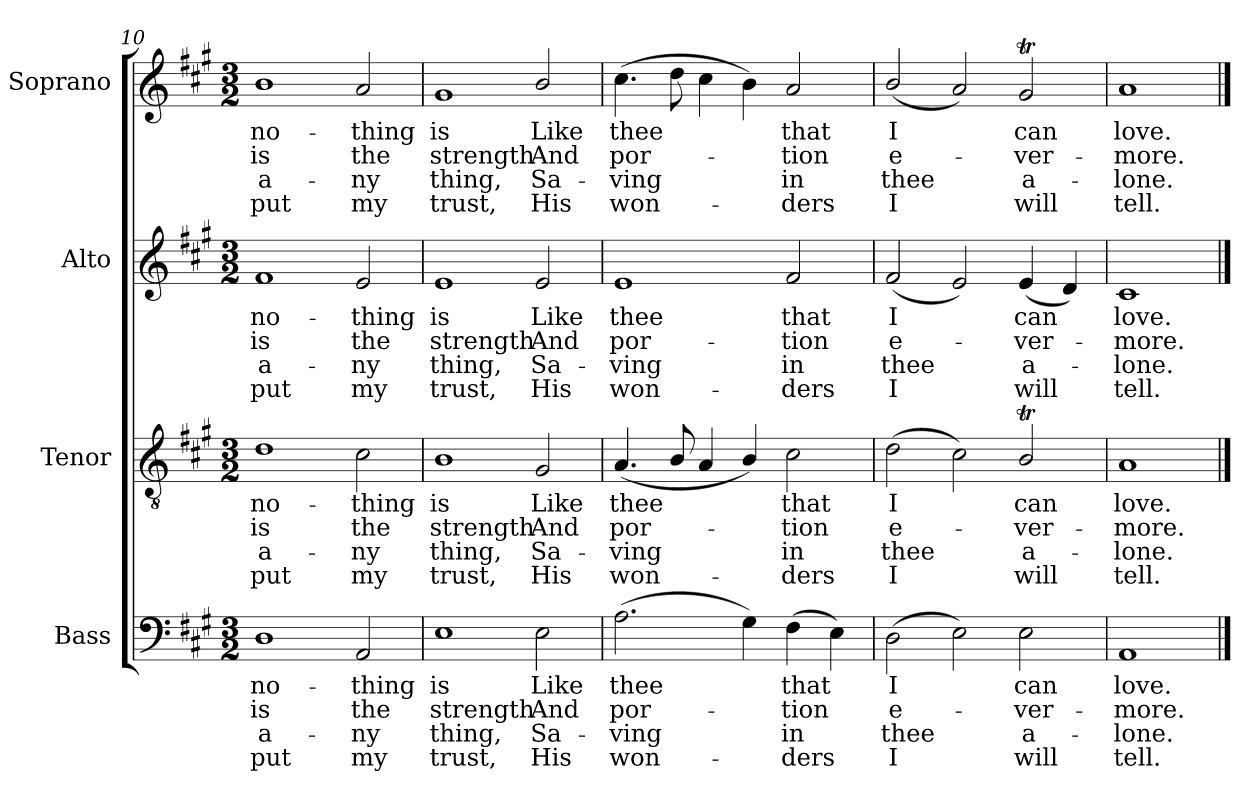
**kern	**text	**text	**text	**text	**kern	**text	**text	**text	**text	**kern	**text	**text	**text	**text	**kern	**text	**text	**text	**text
*part4	*part4	*part4	*part4	*part4	*part3	*part3	*part3	*part3	*part3	*part2	*part2	*part2	*part2	*part2	*part1	*part1	*part1	*part1	*part1
*staff4	*staff4	*staff4	*staff4	*staff4	*staff3	*staff3	*staff3	*staff3	*staff3	*staff2	*staff2	*staff2	*staff2	*staff2	*staff1	*staff1	*staff1	*staff1	*staff1
*I"Bass	*	*	*	*	*I"Tenor	*	*	*	*	*I"Alto	*	*	*	*	*I"Soprano	*	*	*	*
*I'B.	*	*	*	*	*I'T.	*	*	*	*	*I'A.	*	*	*	*	*I'S.	*	*	*	*
*clefF4	*	*	*	*	*clefGv2	*	*	*	*	*clefG2	*	*	*	*	*clefG2	*	*	*	*
*	*	*	*	*	*ITrd7c12	*	*	*	*	*	*	*	*	*	*	*	*	*	*
*k[f#c#g#]	*	*	*	*	*k[f#c#g#]	*	*	*	*	*k[f#c#g#]	*	*	*	*	*k[f#c#g#]	*	*	*	*
*A:	*	*	*	*	*A:	*	*	*	*	*A:	*	*	*	*	*A:	*	*	*	*
*M3/2	*	*	*	*	*M3/2	*	*	*	*	*M3/2	*	*	*	*	*M3/2	*	*	*	*
=10	=10	=10	=10	=10	=10	=10	=10	=10	=10	=10	=10	=10	=10	=10	=10	=10	=10	=10	=10
!	!LO:LY:b:color=#000000	!LO:LY:b:color=#000000	!LO:LY:b:color=#000000	!LO:LY:b:color=#000000	!	!	!	!	!	!	!	!	!	!	!	!	!	!	!
!	!	!	!	!	!	!LO:LY:b:color=#000000	!LO:LY:b:color=#000000	!LO:LY:b:color=#000000	!LO:LY:b:color=#000000	!	!	!	!	!	!	!	!	!	!
!	!	!	!	!	!	!	!	!	!	!	!LO:LY:b:color=#000000	!LO:LY:b:color=#000000	!LO:LY:b:color=#000000	!LO:LY:b:color=#000000	!	!	!	!	!
!	!	!	!	!	!	!	!	!	!	!	!	!	!	!	!	!LO:LY:b:color=#000000	!LO:LY:b:color=#000000	!LO:LY:b:color=#000000	!LO:LY:b:color=#000000
1Di	no-	is	a-	-put	1Di	no-	is	a-	-put	1f#i	no-	is	a-	-put	1bi	no-	is	a-	-put
!	!LO:LY:b:color=#000000	!LO:LY:b:color=#000000	!LO:LY:b:color=#000000	!LO:LY:b:color=#000000	!	!	!	!	!	!	!	!	!	!	!	!	!	!	!
!	!	!	!	!	!	!LO:LY:b:color=#000000	!LO:LY:b:color=#000000	!LO:LY:b:color=#000000	!LO:LY:b:color=#000000	!	!	!	!	!	!	!	!	!	!
!	!	!	!	!	!	!	!	!	!	!	!LO:LY:b:color=#000000	!LO:LY:b:color=#000000	!LO:LY:b:color=#000000	!LO:LY:b:color=#000000	!	!	!	!	!
!	!	!	!	!	!	!	!	!	!	!	!	!	!	!	!	!LO:LY:b:color=#000000	!LO:LY:b:color=#000000	!LO:LY:b:color=#000000	!LO:LY:b:color=#000000
2AAi/	-thing	the	ny	my	2C#i\	-thing	the	ny	my	2ei/	-thing	the	ny	my	2ai/	-thing	the	ny	my
=11	=11	=11	=11	=11	=11	=11	=11	=11	=11	=11	=11	=11	=11	=11	=11	=11	=11	=11	=11
!	!LO:LY:b:color=#000000	!LO:LY:b:color=#000000	!LO:LY:b:color=#000000	!LO:LY:b:color=#000000	!	!	!	!	!	!	!	!	!	!	!	!	!	!	!
!	!	!	!	!	!	!LO:LY:b:color=#000000	!LO:LY:b:color=#000000	!LO:LY:b:color=#000000	!LO:LY:b:color=#000000	!	!	!	!	!	!	!	!	!	!
!	!	!	!	!	!	!	!	!	!	!	!LO:LY:b:color=#000000	!LO:LY:b:color=#000000	!LO:LY:b:color=#000000	!LO:LY:b:color=#000000	!	!	!	!	!
!	!	!	!	!	!	!	!	!	!	!	!	!	!	!	!	!LO:LY:b:color=#000000	!LO:LY:b:color=#000000	!LO:LY:b:color=#000000	!LO:LY:b:color=#000000
1Ei	is	strength	thing,	trust,	1BBi	is	strength	thing,	trust,	1ei	is	strength	thing,	trust,	1g#i	is	strength	thing,	trust,
!	!LO:LY:b:color=#000000	!LO:LY:b:color=#000000	!LO:LY:b:color=#000000	!LO:LY:b:color=#000000	!	!	!	!	!	!	!	!	!	!	!	!	!	!	!
!	!	!	!	!	!	!LO:LY:b:color=#000000	!LO:LY:b:color=#000000	!LO:LY:b:color=#000000	!LO:LY:b:color=#000000	!	!	!	!	!	!	!	!	!	!
!	!	!	!	!	!	!	!	!	!	!	!LO:LY:b:color=#000000	!LO:LY:b:color=#000000	!LO:LY:b:color=#000000	!LO:LY:b:color=#000000	!	!	!	!	!
!	!	!	!	!	!	!	!	!	!	!	!	!	!	!	!	!LO:LY:b:color=#000000	!LO:LY:b:color=#000000	!LO:LY:b:color=#000000	!LO:LY:b:color=#000000
2Ei\	Like	And	Sa-	-His	2GG#i/	Like	And	Sa-	-His	2ei/	Like	And	Sa-	-His	2bi/	Like	And	Sa-	-His
=12	=12	=12	=12	=12	=12	=12	=12	=12	=12	=12	=12	=12	=12	=12	=12	=12	=12	=12	=12
!	!LO:LY:b:color=#000000	!LO:LY:b:color=#000000	!LO:LY:b:color=#000000	!LO:LY:b:color=#000000	!	!	!	!	!	!	!	!	!	!	!	!	!	!	!
!	!	!	!	!	!	!LO:LY:b:color=#000000	!LO:LY:b:color=#000000	!LO:LY:b:color=#000000	!LO:LY:b:color=#000000	!	!	!	!	!	!	!	!	!	!
!	!	!	!	!	!	!	!	!	!	!	!LO:LY:b:color=#000000	!LO:LY:b:color=#000000	!LO:LY:b:color=#000000	!LO:LY:b:color=#000000	!	!	!	!	!
!	!	!	!	!	!	!	!	!	!	!	!	!	!	!	!	!LO:LY:b:color=#000000	!LO:LY:b:color=#000000	!LO:LY:b:color=#000000	!LO:LY:b:color=#000000
(2.Ai\	thee	por-	ving	won-	(4.AAi/	thee	por-	ving	won-	1ei	thee	por-	ving	won-	(4.cc#i\	thee	por-	ving	won-
.	.	.	.	.	8BBi/	.	.	.	.	.	.	.	.	.	8ddi\	.	.	.	.
.	.	.	.	.	4AAi/	.	.	.	.	.	.	.	.	.	4cc#i\	.	.	.	.
4G#i\)	.	.	.	.	4BBi/)	.	.	.	.	.	.	.	.	.	4bi\)	.	.	.	.
!	!LO:LY:b:color=#000000	!LO:LY:b:color=#000000	!LO:LY:b:color=#000000	!LO:LY:b:color=#000000	!	!	!	!	!	!	!	!	!	!	!	!	!	!	!
!	!	!	!	!	!	!LO:LY:b:color=#000000	!LO:LY:b:color=#000000	!LO:LY:b:color=#000000	!LO:LY:b:color=#000000	!	!	!	!	!	!	!	!	!	!
!	!	!	!	!	!	!	!	!	!	!	!LO:LY:b:color=#000000	!LO:LY:b:color=#000000	!LO:LY:b:color=#000000	!LO:LY:b:color=#000000	!	!	!	!	!
!	!	!	!	!	!	!	!	!	!	!	!	!	!	!	!	!LO:LY:b:color=#000000	!LO:LY:b:color=#000000	!LO:LY:b:color=#000000	!LO:LY:b:color=#000000
(4F#i\	that	-tion	-in	ders	2C#i\	that	-tion	-in	ders	2f#i/	that	-tion	-in	ders	2ai/	that	-tion	-in	ders
4Ei\)	.	.	.	.	.	.	.	.	.	.	.	.	.	.	.	.	.	.	.
=13	=13	=13	=13	=13	=13	=13	=13	=13	=13	=13	=13	=13	=13	=13	=13	=13	=13	=13	=13
!	!LO:LY:b:color=#000000	!LO:LY:b:color=#000000	!LO:LY:b:color=#000000	!LO:LY:b:color=#000000	!	!	!	!	!	!	!	!	!	!	!	!	!	!	!
!	!	!	!	!	!	!LO:LY:b:color=#000000	!LO:LY:b:color=#000000	!LO:LY:b:color=#000000	!LO:LY:b:color=#000000	!	!	!	!	!	!	!	!	!	!
!	!	!	!	!	!	!	!	!	!	!	!LO:LY:b:color=#000000	!LO:LY:b:color=#000000	!LO:LY:b:color=#000000	!LO:LY:b:color=#000000	!	!	!	!	!
!	!	!	!	!	!	!	!	!	!	!	!	!	!	!	!	!LO:LY:b:color=#000000	!LO:LY:b:color=#000000	!LO:LY:b:color=#000000	!LO:LY:b:color=#000000
(2Di\	I	e-	thee	I	(2Di\	I	e-	thee	I	(2f#i/	I	e-	thee	I	(2bi/	I	e-	thee	I
2Ei\)	.	.	.	.	2C#i\)	.	.	.	.	2ei/)	.	.	.	.	2ai/)	.	.	.	.
!	!LO:LY:b:color=#000000	!LO:LY:b:color=#000000	!LO:LY:b:color=#000000	!LO:LY:b:color=#000000	!	!	!	!	!	!	!	!	!	!	!	!	!	!	!
!	!	!	!	!	!	!LO:LY:b:color=#000000	!LO:LY:b:color=#000000	!LO:LY:b:color=#000000	!LO:LY:b:color=#000000	!	!	!	!	!	!	!	!	!	!
!	!	!	!	!	!	!	!	!	!	!	!LO:LY:b:color=#000000	!LO:LY:b:color=#000000	!LO:LY:b:color=#000000	!LO:LY:b:color=#000000	!	!	!	!	!
!	!	!	!	!	!	!	!	!	!	!	!	!	!	!	!	!LO:LY:b:color=#000000	!LO:LY:b:color=#000000	!LO:LY:b:color=#000000	!LO:LY:b:color=#000000
2Ei\	can	-ver-	a-	-will	2BBTi/	can	-ver-	a-	-will	(4ei/	can	-ver-	a-	-will	2g#ti/	can	-ver-	a-	-will
.	.	.	.	.	.	.	.	.	.	4di/)	.	.	.	.	.	.	.	.	.
=14	=14	=14	=14	=14	=14	=14	=14	=14	=14	=14	=14	=14	=14	=14	=14	=14	=14	=14	=14
!	!LO:LY:b:color=#000000	!LO:LY:b:color=#000000	!LO:LY:b:color=#000000	!LO:LY:b:color=#000000	!	!	!	!	!	!	!	!	!	!	!	!	!	!	!
!	!	!	!	!	!	!LO:LY:b:color=#000000	!LO:LY:b:color=#000000	!LO:LY:b:color=#000000	!LO:LY:b:color=#000000	!	!	!	!	!	!	!	!	!	!
!	!	!	!	!	!	!	!	!	!	!	!LO:LY:b:color=#000000	!LO:LY:b:color=#000000	!LO:LY:b:color=#000000	!LO:LY:b:color=#000000	!	!	!	!	!
!	!	!	!	!	!	!	!	!	!	!	!	!	!	!	!	!LO:LY:b:color=#000000	!LO:LY:b:color=#000000	!LO:LY:b:color=#000000	!LO:LY:b:color=#000000
1AAi	love.	-more.	lone.	tell.	1AAi	love.	-more.	lone.	tell.	1c#i	love.	-more.	lone.	tell.	1ai	love.	-more.	lone.	tell.
==	==	==	==	==	==	==	==	==	==	==	==	==	==	==	==	==	==	==	==
*-	*-	*-	*-	*-	*-	*-	*-	*-	*-	*-	*-	*-	*-	*-	*-	*-	*-	*-	*-
